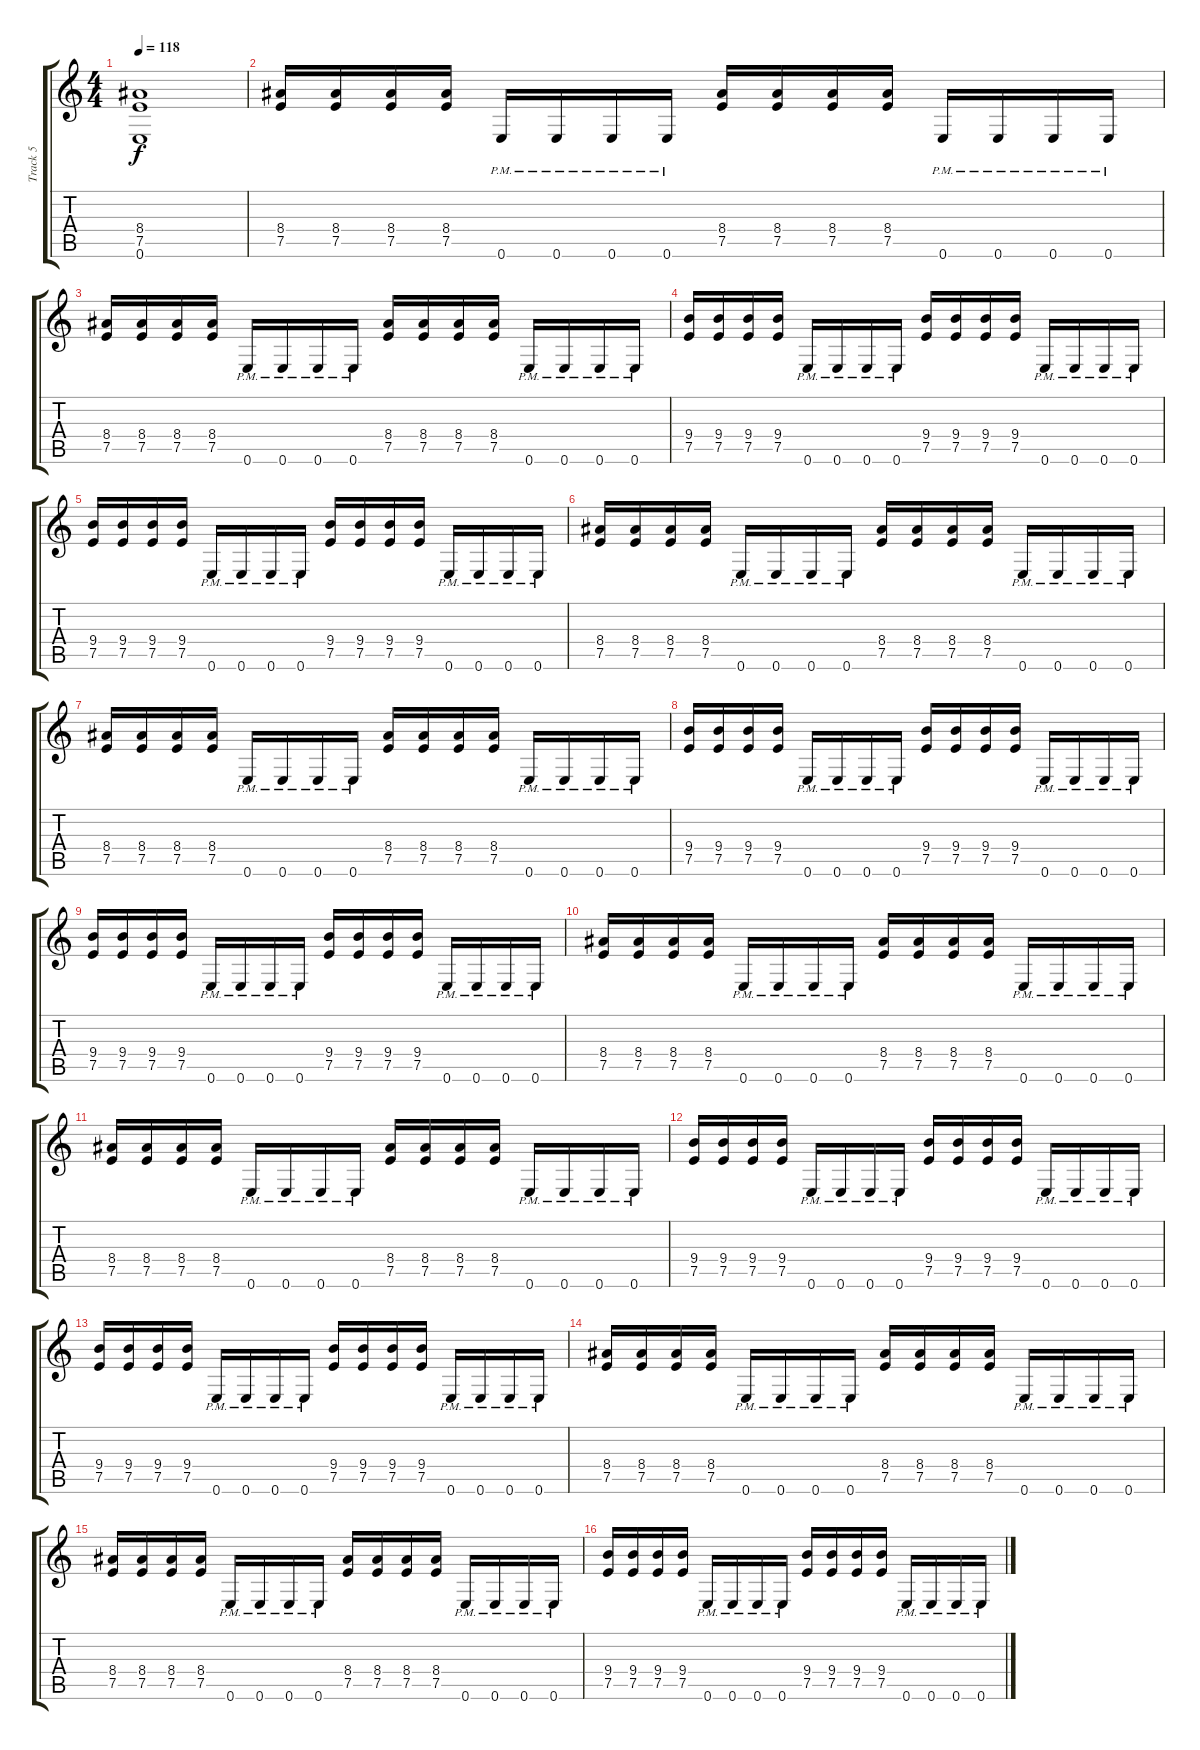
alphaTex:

\track ("Track 5" "Track 5") {instrument overdrivenguitar}
\staff {score tabs}
\tuning (E4 B3 G3 D3 A2 E2) {hide}
\ts (4 4)
\tempo 118
\clef g2
\ks c
(8.4{t} 7.5{t} 0.6{t}).1{dy f} |
(8.4 7.5).16{instrument overdrivenguitar} (8.4 7.5).16 (8.4 7.5).16 (8.4 7.5).16 0.6{pm}.16 0.6{pm}.16 0.6{pm}.16 0.6{pm}.16 (8.4 7.5).16 (8.4 7.5).16 (8.4 7.5).16 (8.4 7.5).16 0.6{pm}.16 0.6{pm}.16 0.6{pm}.16 0.6{pm}.16 |
(8.4 7.5).16 (8.4 7.5).16 (8.4 7.5).16 (8.4 7.5).16 0.6{pm}.16 0.6{pm}.16 0.6{pm}.16 0.6{pm}.16 (8.4 7.5).16 (8.4 7.5).16 (8.4 7.5).16 (8.4 7.5).16 0.6{pm}.16 0.6{pm}.16 0.6{pm}.16 0.6{pm}.16 |
(9.4 7.5).16 (9.4 7.5).16 (9.4 7.5).16 (9.4 7.5).16 0.6{pm}.16 0.6{pm}.16 0.6{pm}.16 0.6{pm}.16 (9.4 7.5).16 (9.4 7.5).16 (9.4 7.5).16 (9.4 7.5).16 0.6{pm}.16 0.6{pm}.16 0.6{pm}.16 0.6{pm}.16 |
(9.4 7.5).16 (9.4 7.5).16 (9.4 7.5).16 (9.4 7.5).16 0.6{pm}.16 0.6{pm}.16 0.6{pm}.16 0.6{pm}.16 (9.4 7.5).16 (9.4 7.5).16 (9.4 7.5).16 (9.4 7.5).16 0.6{pm}.16 0.6{pm}.16 0.6{pm}.16 0.6{pm}.16 |
(8.4 7.5).16 (8.4 7.5).16 (8.4 7.5).16 (8.4 7.5).16 0.6{pm}.16 0.6{pm}.16 0.6{pm}.16 0.6{pm}.16 (8.4 7.5).16 (8.4 7.5).16 (8.4 7.5).16 (8.4 7.5).16 0.6{pm}.16 0.6{pm}.16 0.6{pm}.16 0.6{pm}.16 |
(8.4 7.5).16 (8.4 7.5).16 (8.4 7.5).16 (8.4 7.5).16 0.6{pm}.16 0.6{pm}.16 0.6{pm}.16 0.6{pm}.16 (8.4 7.5).16 (8.4 7.5).16 (8.4 7.5).16 (8.4 7.5).16 0.6{pm}.16 0.6{pm}.16 0.6{pm}.16 0.6{pm}.16 |
(9.4 7.5).16 (9.4 7.5).16 (9.4 7.5).16 (9.4 7.5).16 0.6{pm}.16 0.6{pm}.16 0.6{pm}.16 0.6{pm}.16 (9.4 7.5).16 (9.4 7.5).16 (9.4 7.5).16 (9.4 7.5).16 0.6{pm}.16 0.6{pm}.16 0.6{pm}.16 0.6{pm}.16 |
(9.4 7.5).16 (9.4 7.5).16 (9.4 7.5).16 (9.4 7.5).16 0.6{pm}.16 0.6{pm}.16 0.6{pm}.16 0.6{pm}.16 (9.4 7.5).16 (9.4 7.5).16 (9.4 7.5).16 (9.4 7.5).16 0.6{pm}.16 0.6{pm}.16 0.6{pm}.16 0.6{pm}.16 |
(8.4 7.5).16 (8.4 7.5).16 (8.4 7.5).16 (8.4 7.5).16 0.6{pm}.16 0.6{pm}.16 0.6{pm}.16 0.6{pm}.16 (8.4 7.5).16 (8.4 7.5).16 (8.4 7.5).16 (8.4 7.5).16 0.6{pm}.16 0.6{pm}.16 0.6{pm}.16 0.6{pm}.16 |
(8.4 7.5).16 (8.4 7.5).16 (8.4 7.5).16 (8.4 7.5).16 0.6{pm}.16 0.6{pm}.16 0.6{pm}.16 0.6{pm}.16 (8.4 7.5).16 (8.4 7.5).16 (8.4 7.5).16 (8.4 7.5).16 0.6{pm}.16 0.6{pm}.16 0.6{pm}.16 0.6{pm}.16 |
(9.4 7.5).16 (9.4 7.5).16 (9.4 7.5).16 (9.4 7.5).16 0.6{pm}.16 0.6{pm}.16 0.6{pm}.16 0.6{pm}.16 (9.4 7.5).16 (9.4 7.5).16 (9.4 7.5).16 (9.4 7.5).16 0.6{pm}.16 0.6{pm}.16 0.6{pm}.16 0.6{pm}.16 |
(9.4 7.5).16 (9.4 7.5).16 (9.4 7.5).16 (9.4 7.5).16 0.6{pm}.16 0.6{pm}.16 0.6{pm}.16 0.6{pm}.16 (9.4 7.5).16 (9.4 7.5).16 (9.4 7.5).16 (9.4 7.5).16 0.6{pm}.16 0.6{pm}.16 0.6{pm}.16 0.6{pm}.16 |
(8.4 7.5).16 (8.4 7.5).16 (8.4 7.5).16 (8.4 7.5).16 0.6{pm}.16 0.6{pm}.16 0.6{pm}.16 0.6{pm}.16 (8.4 7.5).16 (8.4 7.5).16 (8.4 7.5).16 (8.4 7.5).16 0.6{pm}.16 0.6{pm}.16 0.6{pm}.16 0.6{pm}.16 |
(8.4 7.5).16 (8.4 7.5).16 (8.4 7.5).16 (8.4 7.5).16 0.6{pm}.16 0.6{pm}.16 0.6{pm}.16 0.6{pm}.16 (8.4 7.5).16 (8.4 7.5).16 (8.4 7.5).16 (8.4 7.5).16 0.6{pm}.16 0.6{pm}.16 0.6{pm}.16 0.6{pm}.16 |
(9.4 7.5).16 (9.4 7.5).16 (9.4 7.5).16 (9.4 7.5).16 0.6{pm}.16 0.6{pm}.16 0.6{pm}.16 0.6{pm}.16 (9.4 7.5).16 (9.4 7.5).16 (9.4 7.5).16 (9.4 7.5).16 0.6{pm}.16 0.6{pm}.16 0.6{pm}.16 0.6{pm}.16
